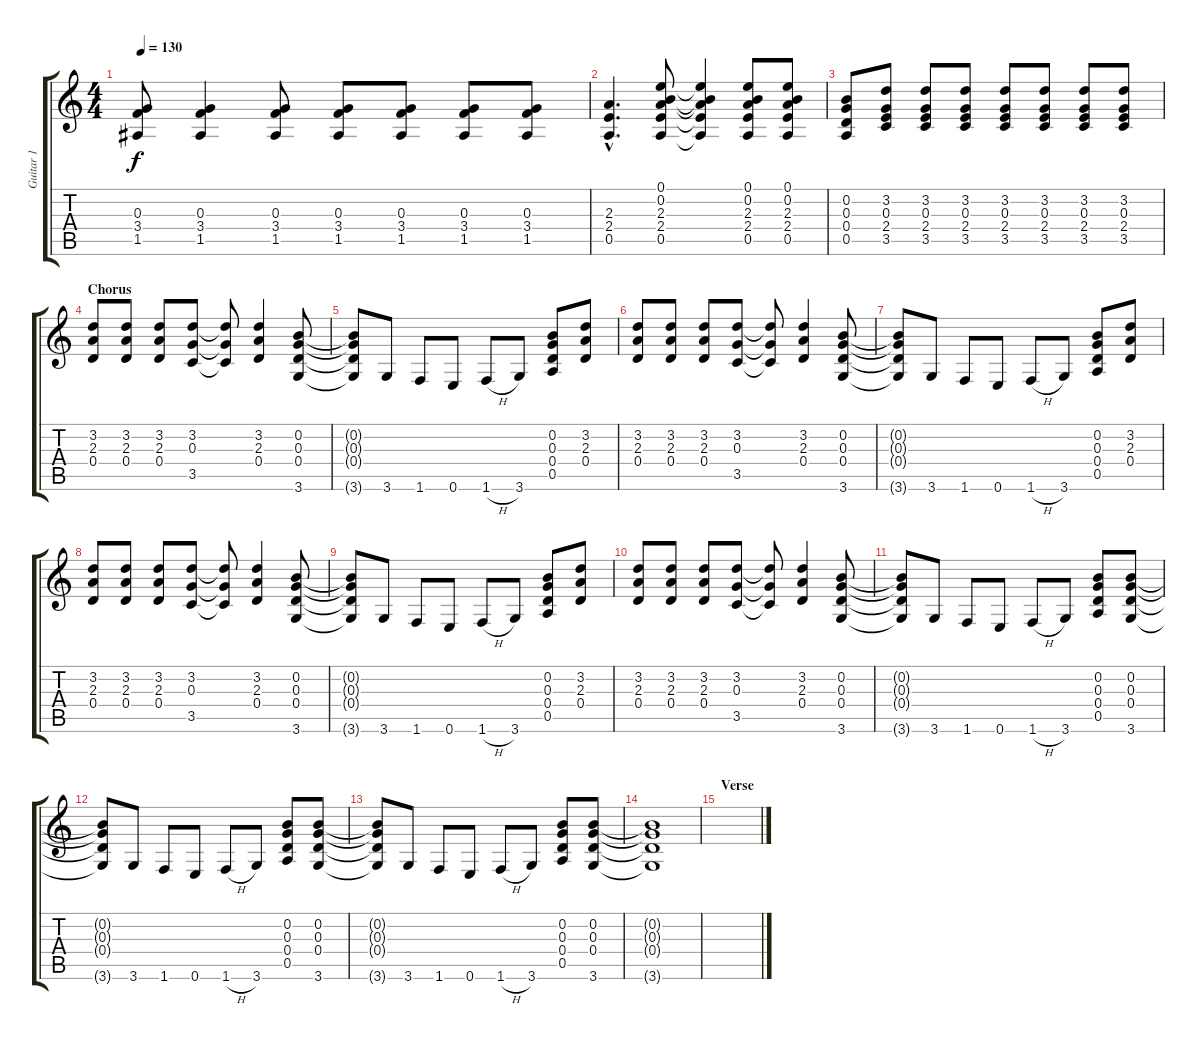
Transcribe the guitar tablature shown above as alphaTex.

\track ("Guitar 1" "Guitar 1") {instrument electricguitarclean}
\staff {score tabs}
\tuning (E4 B3 G3 D3 A2 E2) {hide}
\ts (4 4)
\tempo 130
\clef g2
\ks c
(0.3 3.4 1.5).8{dy f} (0.3 3.4 1.5).4 (0.3 3.4 1.5).8 (0.3 3.4 1.5).8 (0.3 3.4 1.5).8 (0.3 3.4 1.5).8 (0.3 3.4 1.5).8 |
(2.3{hac} 2.4{hac} 0.5{hac}).4{d} (0.1 0.2 2.3 2.4 0.5).8 (0.1{t} 0.2{t} 2.3{t} 2.4{t} 0.5{t}).4 (0.1 0.2 2.3 2.4 0.5).8 (0.1 0.2 2.3 2.4 0.5).8 |
(0.2 0.3 0.4 0.5).8 (3.2 0.3 2.4 3.5).8 (3.2 0.3 2.4 3.5).8 (3.2 0.3 2.4 3.5).8 (3.2 0.3 2.4 3.5).8 (3.2 0.3 2.4 3.5).8 (3.2 0.3 2.4 3.5).8 (3.2 0.3 2.4 3.5).8 |
\section ("" "Chorus")
(3.2 2.3 0.4).8 (3.2 2.3 0.4).8 (3.2 2.3 0.4).8 (3.2 0.3 3.5).8 (3.2{t} 0.3{t} 3.5{t}).8 (3.2 2.3 0.4).4 (0.2 0.3 0.4 3.6).8 |
(0.2{t} 0.3{t} 0.4{t} 3.6{t}).8 3.6.8 1.6.8 0.6.8 1.6{h}.8 3.6.8 (0.2 0.3 0.4 0.5).8 (3.2 2.3 0.4).8 |
(3.2 2.3 0.4).8 (3.2 2.3 0.4).8 (3.2 2.3 0.4).8 (3.2 0.3 3.5).8 (3.2{t} 0.3{t} 3.5{t}).8 (3.2 2.3 0.4).4 (0.2 0.3 0.4 3.6).8 |
(0.2{t} 0.3{t} 0.4{t} 3.6{t}).8 3.6.8 1.6.8 0.6.8 1.6{h}.8 3.6.8 (0.2 0.3 0.4 0.5).8 (3.2 2.3 0.4).8 |
(3.2 2.3 0.4).8 (3.2 2.3 0.4).8 (3.2 2.3 0.4).8 (3.2 0.3 3.5).8 (3.2{t} 0.3{t} 3.5{t}).8 (3.2 2.3 0.4).4 (0.2 0.3 0.4 3.6).8 |
(0.2{t} 0.3{t} 0.4{t} 3.6{t}).8 3.6.8 1.6.8 0.6.8 1.6{h}.8 3.6.8 (0.2 0.3 0.4 0.5).8 (3.2 2.3 0.4).8 |
(3.2 2.3 0.4).8 (3.2 2.3 0.4).8 (3.2 2.3 0.4).8 (3.2 0.3 3.5).8 (3.2{t} 0.3{t} 3.5{t}).8 (3.2 2.3 0.4).4 (0.2 0.3 0.4 3.6).8 |
(0.2{t} 0.3{t} 0.4{t} 3.6{t}).8 3.6.8 1.6.8 0.6.8 1.6{h}.8 3.6.8 (0.2 0.3 0.4 0.5).8 (0.2 0.3 0.4 3.6).8 |
(0.2{t} 0.3{t} 0.4{t} 3.6{t}).8 3.6.8 1.6.8 0.6.8 1.6{h}.8 3.6.8 (0.2 0.3 0.4 0.5).8 (0.2 0.3 0.4 3.6).8 |
(0.2{t} 0.3{t} 0.4{t} 3.6{t}).8 3.6.8 1.6.8 0.6.8 1.6{h}.8 3.6.8 (0.2 0.3 0.4 0.5).8 (0.2 0.3 0.4 3.6).8 |
(0.2{t} 0.3{t} 0.4{t} 3.6{t}).1 |
\section ("" "Verse")
